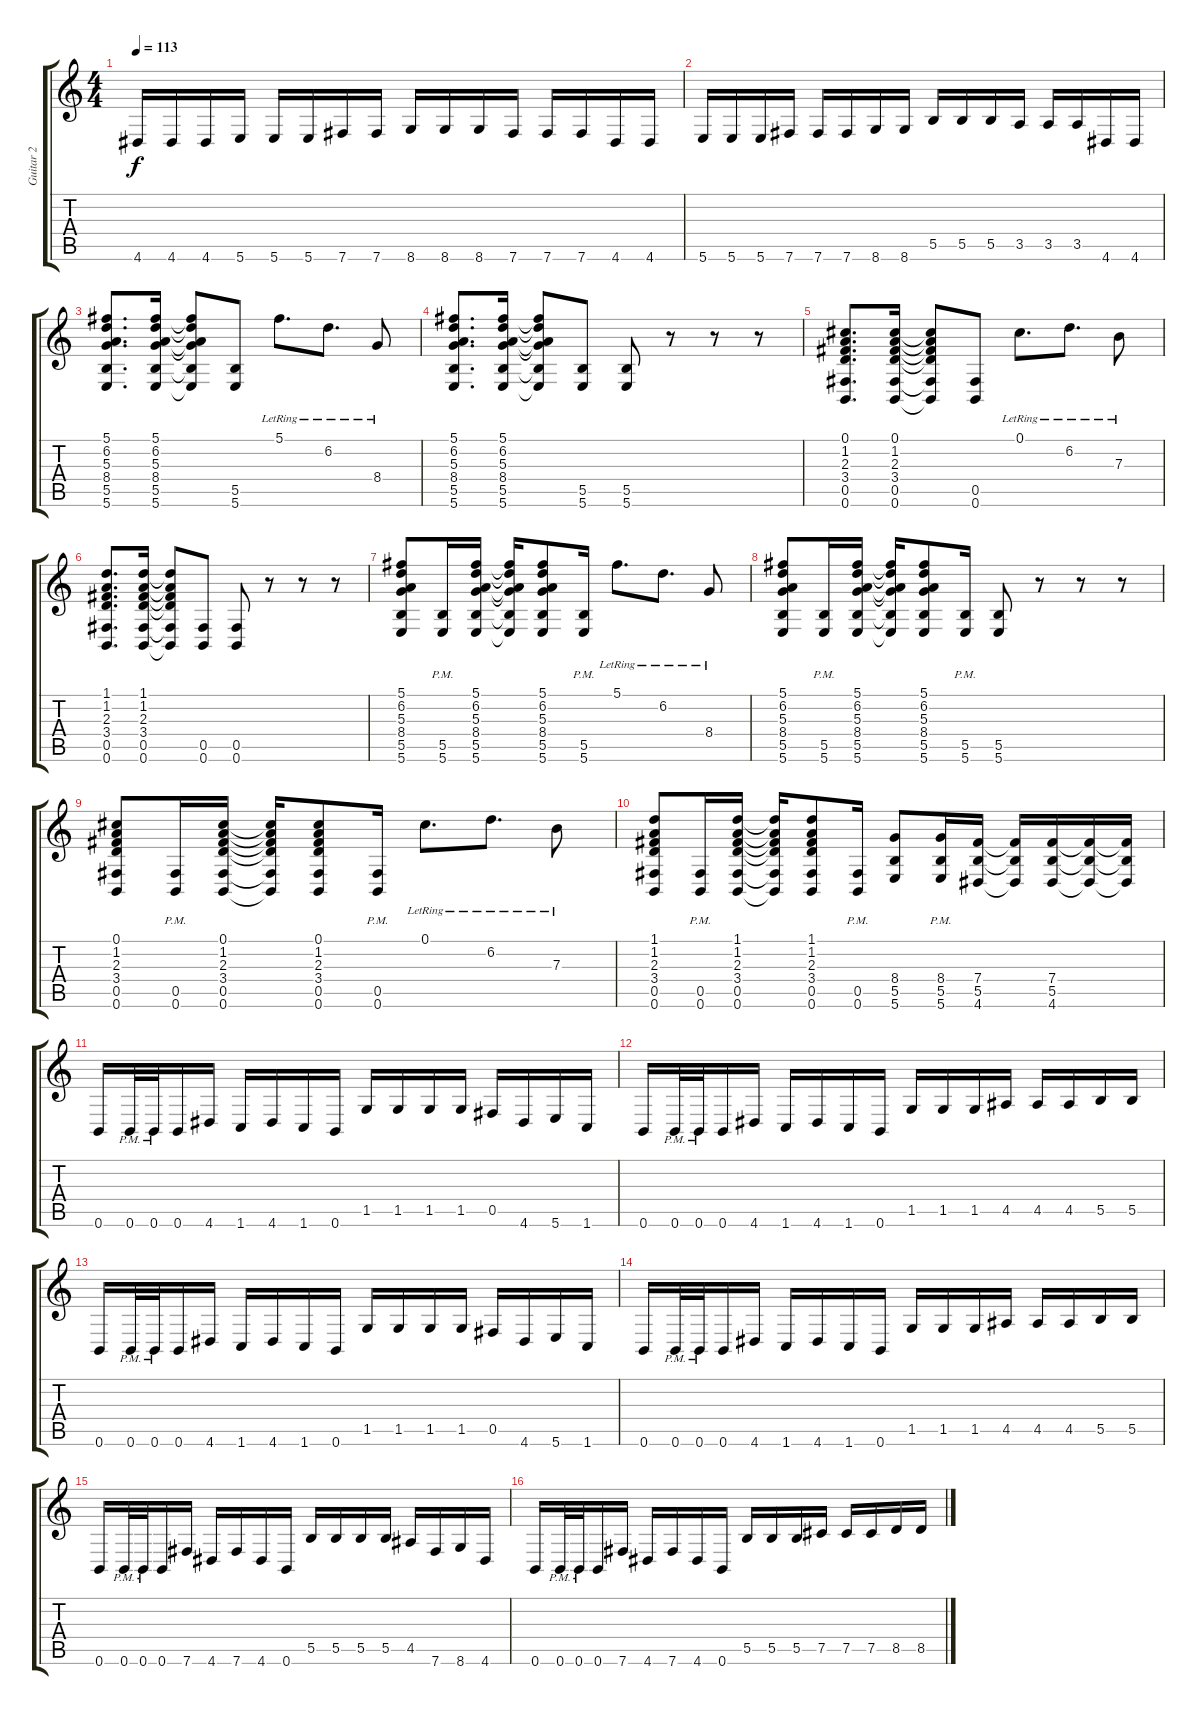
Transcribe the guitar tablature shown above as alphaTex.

\track ("Guitar 2" "Guitar 2") {instrument overdrivenguitar}
\staff {score tabs}
\tuning (Db4 Ab3 E3 B2 Gb2 B1) {hide}
\ts (4 4)
\tempo 113
\clef g2
\ks c
4.6.16{dy f} 4.6.16 4.6.16 5.6.16 5.6.16 5.6.16 7.6.16 7.6.16 8.6.16 8.6.16 8.6.16 7.6.16 7.6.16 7.6.16 4.6.16 4.6.16 |
5.6.16 5.6.16 5.6.16 7.6.16 7.6.16 7.6.16 8.6.16 8.6.16 5.5.16 5.5.16 5.5.16 3.5.16 3.5.16 3.5.16 4.6.16 4.6.16 |
(5.1 6.2 5.3 8.4 5.5 5.6).8{d} (5.1 6.2 5.3 8.4 5.5 5.6).16 (5.1{t} 6.2{t} 5.3{t} 8.4{t} 5.5{t} 5.6{t}).8 (5.5 5.6).8 5.1{lr}.8{d} 6.2{lr}.8{d} 8.4{lr}.8 |
(5.1 6.2 5.3 8.4 5.5 5.6).8{d} (5.1 6.2 5.3 8.4 5.5 5.6).16 (5.1{t} 6.2{t} 5.3{t} 8.4{t} 5.5{t} 5.6{t}).8 (5.5 5.6).8 (5.5 5.6).8 r.8 r.8 r.8 |
(0.1 1.2 2.3 3.4 0.5 0.6).8{d} (0.1 1.2 2.3 3.4 0.5 0.6).16 (0.1{t} 1.2{t} 2.3{t} 3.4{t} 0.5{t} 0.6{t}).8 (0.5 0.6).8 0.1{lr}.8{d} 6.2{lr}.8{d} 7.3{lr}.8 |
(1.1 1.2 2.3 3.4 0.5 0.6).8{d} (1.1 1.2 2.3 3.4 0.5 0.6).16 (1.1{t} 1.2{t} 2.3{t} 3.4{t} 0.5{t} 0.6{t}).8 (0.5 0.6).8 (0.5 0.6).8 r.8 r.8 r.8 |
(5.1 6.2 5.3 8.4 5.5 5.6).8 (5.5{pm} 5.6{pm}).16 (5.1 6.2 5.3 8.4 5.5 5.6).16 (5.1{t} 6.2{t} 5.3{t} 8.4{t} 5.5{t} 5.6{t}).16 (5.1 6.2 5.3 8.4 5.5 5.6).8 (5.5{pm} 5.6{pm}).16 5.1{lr}.8{d} 6.2{lr}.8{d} 8.4{lr}.8 |
(5.1 6.2 5.3 8.4 5.5 5.6).8 (5.5{pm} 5.6{pm}).16 (5.1 6.2 5.3 8.4 5.5 5.6).16 (5.1{t} 6.2{t} 5.3{t} 8.4{t} 5.5{t} 5.6{t}).16 (5.1 6.2 5.3 8.4 5.5 5.6).8 (5.5{pm} 5.6{pm}).16 (5.5 5.6).8 r.8 r.8 r.8 |
(0.1 1.2 2.3 3.4 0.5 0.6).8 (0.5{pm} 0.6{pm}).16 (0.1 1.2 2.3 3.4 0.5 0.6).16 (0.1{t} 1.2{t} 2.3{t} 3.4{t} 0.5{t} 0.6{t}).16 (0.1 1.2 2.3 3.4 0.5 0.6).8 (0.5{pm} 0.6{pm}).16 0.1{lr}.8{d} 6.2{lr}.8{d} 7.3{lr}.8 |
(1.1 1.2 2.3 3.4 0.5 0.6).8 (0.5{pm} 0.6{pm}).16 (1.1 1.2 2.3 3.4 0.5 0.6).16 (1.1{t} 1.2{t} 2.3{t} 3.4{t} 0.5{t} 0.6{t}).16 (1.1 1.2 2.3 3.4 0.5 0.6).8 (0.5{pm} 0.6{pm}).16 (8.4 5.5 5.6).8 (8.4{pm} 5.5{pm} 5.6{pm}).16 (7.4 5.5 4.6).16 (7.4{t} 5.5{t} 4.6{t}).16 (7.4 5.5 4.6).16 (7.4{t} 5.5{t} 4.6{t}).16 (7.4{t} 5.5{t} 4.6{t}).16 |
0.6.16 0.6{pm}.32 0.6{pm}.32 0.6.16 4.6.16 1.6.16 4.6.16 1.6.16 0.6.16 1.5.16 1.5.16 1.5.16 1.5.16 0.5.16 4.6.16 5.6.16 1.6.16 |
0.6.16 0.6{pm}.32 0.6{pm}.32 0.6.16 4.6.16 1.6.16 4.6.16 1.6.16 0.6.16 1.5.16 1.5.16 1.5.16 4.5.16 4.5.16 4.5.16 5.5.16 5.5.16 |
0.6.16 0.6{pm}.32 0.6{pm}.32 0.6.16 4.6.16 1.6.16 4.6.16 1.6.16 0.6.16 1.5.16 1.5.16 1.5.16 1.5.16 0.5.16 4.6.16 5.6.16 1.6.16 |
0.6.16 0.6{pm}.32 0.6{pm}.32 0.6.16 4.6.16 1.6.16 4.6.16 1.6.16 0.6.16 1.5.16 1.5.16 1.5.16 4.5.16 4.5.16 4.5.16 5.5.16 5.5.16 |
0.6.16 0.6{pm}.32 0.6{pm}.32 0.6.16 7.6.16 4.6.16 7.6.16 4.6.16 0.6.16 5.5.16 5.5.16 5.5.16 5.5.16 4.5.16 7.6.16 8.6.16 4.6.16 |
0.6.16 0.6{pm}.32 0.6{pm}.32 0.6.16 7.6.16 4.6.16 7.6.16 4.6.16 0.6.16 5.5.16 5.5.16 5.5.16 7.5.16 7.5.16 7.5.16 8.5.16 8.5.16
